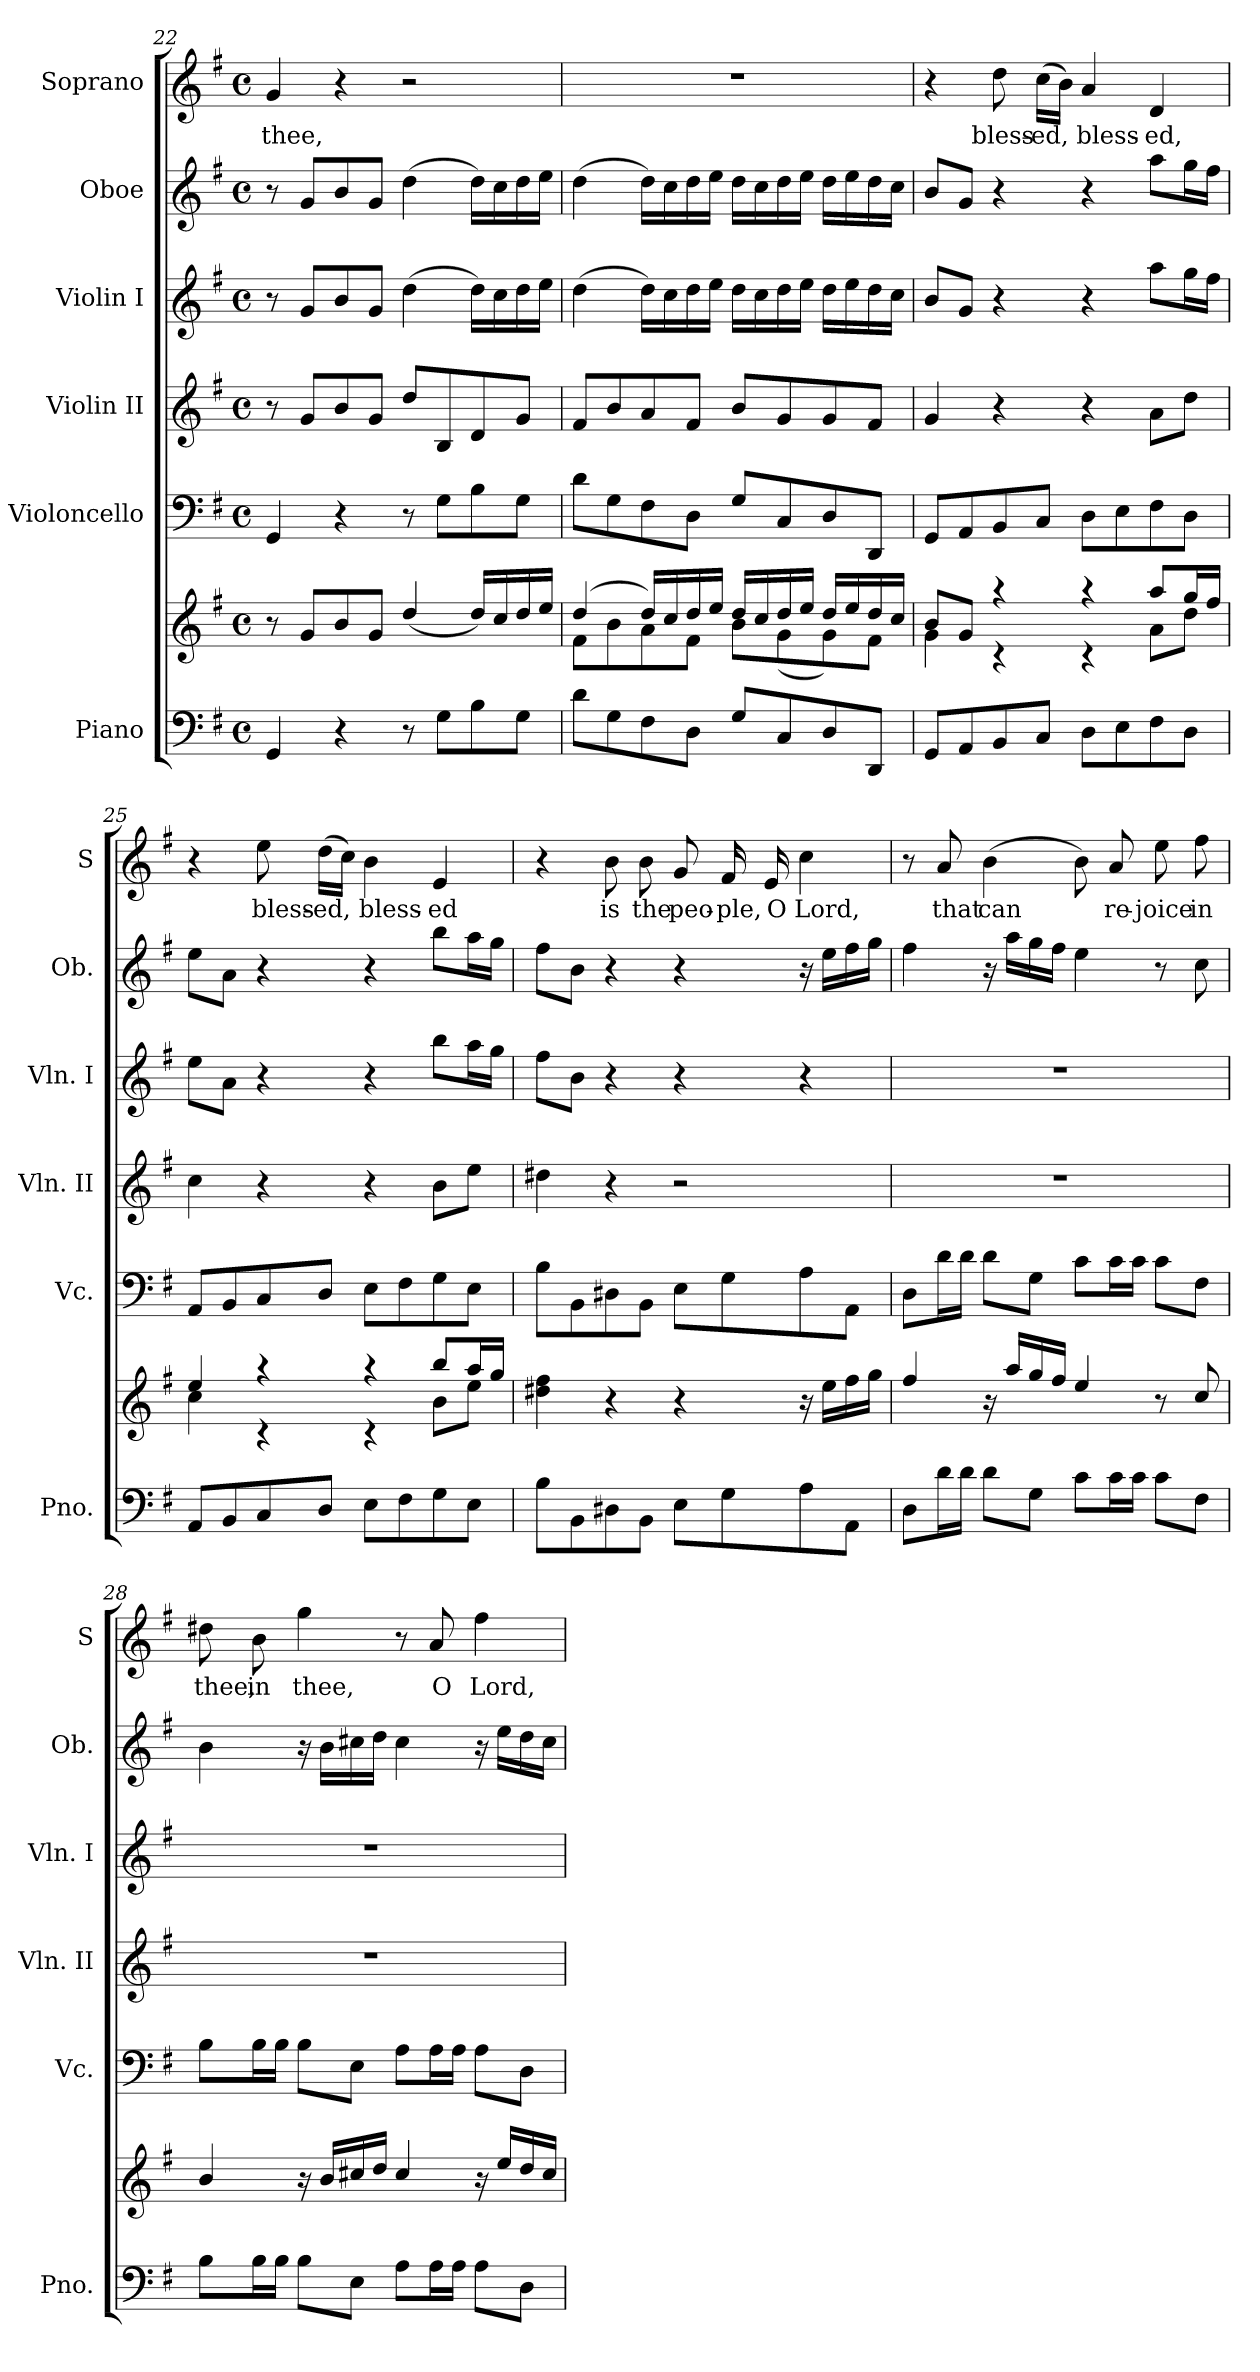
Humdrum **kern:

**kern	**kern	**kern	**kern	**kern	**kern	**kern	**text
*part6	*part6	*part5	*part4	*part3	*part2	*part1	*part1
*staff7	*staff6	*staff5	*staff4	*staff3	*staff2	*staff1	*staff1
*I"Piano	*	*I"Violoncello	*I"Violin II	*I"Violin I	*I"Oboe	*I"Soprano	*
*I'Pno.	*	*I'Vc.	*I'Vln. II	*I'Vln. I	*I'Ob.	*I'S	*
!!LO:PB:g=z
*clefF4	*clefG2	*clefF4	*clefG2	*clefG2	*clefG2	*clefG2	*
*k[f#]	*k[f#]	*k[f#]	*k[f#]	*k[f#]	*k[f#]	*k[f#]	*
*G:	*G:	*G:	*G:	*G:	*G:	*G:	*
*M4/4	*M4/4	*M4/4	*M4/4	*M4/4	*M4/4	*M4/4	*
*met(c)	*met(c)	*met(c)	*met(c)	*met(c)	*met(c)	*met(c)	*
=22	=22	=22	=22	=22	=22	=22	=22
4GG/	8r	4GG/	8r	8r	8r	4g/	thee,
.	8g/L	.	8g/L	8g/L	8g/L	.	.
4r	8b/	4r	8b/	8b/	8b/	4r	.
.	8g/J	.	8g/J	8g/J	8g/J	.	.
8r	(4dd/	8r	8dd/L	(4dd\	(4dd\	2r	.
8G\L	.	8G\L	8B/	.	.	.	.
8B\	16dd/LL)	8B\	8d/	16dd\LL)	16dd\LL)	.	.
.	16cc/	.	.	16cc\	16cc\	.	.
8G\J	16dd/	8G\J	8g/J	16dd\	16dd\	.	.
.	16ee/JJ	.	.	16ee\JJ	16ee\JJ	.	.
=23	=23	=23	=23	=23	=23	=23	=23
*	*^	*	*	*	*	*	*
8d\L	(4dd/	8f#\L	8d\L	8f#/L	(4dd\	(4dd\	1r	.
8G\	.	8b\	8G\	8b/	.	.	.	.
8F#\	16dd/LL)	8a\	8F#\	8a/	16dd\LL)	16dd\LL)	.	.
.	16cc/	.	.	.	16cc\	16cc\	.	.
8D\J	16dd/	8f#\J	8D\J	8f#/J	16dd\	16dd\	.	.
.	16ee/JJ	.	.	.	16ee\JJ	16ee\JJ	.	.
8G/L	16dd/LL	8b\L	8G/L	8b/L	16dd\LL	16dd\LL	.	.
.	16cc/	.	.	.	16cc\	16cc\	.	.
8C/	16dd/	(8g\	8C/	8g/	16dd\	16dd\	.	.
.	16ee/JJ	.	.	.	16ee\JJ	16ee\JJ	.	.
8D/	16dd/LL	8g\)	8D/	8g/	16dd\LL	16dd\LL	.	.
.	16ee/	.	.	.	16ee\	16ee\	.	.
8DD/J	16dd/	8f#\J	8DD/J	8f#/J	16dd\	16dd\	.	.
.	16cc/JJ	.	.	.	16cc\JJ	16cc\JJ	.	.
=24	=24	=24	=24	=24	=24	=24	=24	=24
8GG/L	8b/L	4g\	8GG/L	4g/	8b/L	8b/L	4r	.
8AA/	8g/J	.	8AA/	.	8g/J	8g/J	.	.
8BB/	4raa	4rc	8BB/	4r	4r	4r	8dd\	bless-
8C/J	.	.	8C/J	.	.	.	(16cc\LL	-ed,
.	.	.	.	.	.	.	16b\JJ)	.
8D\L	4raa	4rc	8D\L	4r	4r	4r	4a/	bless-
8E\	.	.	8E\	.	.	.	.	.
8F#\	8aa/L	8a\L	8F#\	8a\L	8aa\L	8aa\L	4d/	-ed,
8D\J	16gg/L	8dd\J	8D\J	8dd\J	16gg\L	16gg\L	.	.
.	16ff#/JJ	.	.	.	16ff#\JJ	16ff#\JJ	.	.
!!LO:LB:g=z
=25	=25	=25	=25	=25	=25	=25	=25	=25
8AA/L	4ee/	4cc\	8AA/L	4cc\	8ee\L	8ee\L	4r	.
8BB/	.	.	8BB/	.	8a\J	8a\J	.	.
8C/	4raa	4rc	8C/	4r	4r	4r	8ee\	bless-
8D/J	.	.	8D/J	.	.	.	(16dd\LL	-ed,
.	.	.	.	.	.	.	16cc\JJ)	.
8E\L	4raa	4rc	8E\L	4r	4r	4r	4b\	bless-
8F#\	.	.	8F#\	.	.	.	.	.
8G\	8bb/L	8b\L	8G\	8b\L	8bb\L	8bb\L	4e/	-ed
8E\J	16aa/L	8ee\J	8E\J	8ee\J	16aa\L	16aa\L	.	.
.	16gg/JJ	.	.	.	16gg\JJ	16gg\JJ	.	.
*	*v	*v	*	*	*	*	*	*
=26	=26	=26	=26	=26	=26	=26	=26
8B\L	4dd#X\ 4ff#\	8B\L	4dd#X\	8ff#\L	8ff#\L	4r	.
8BB\	.	8BB\	.	8b\J	8b\J	.	.
8D#X\	4r	8D#X\	4r	4r	4r	8b\	is
8BB\J	.	8BB\J	.	.	.	8b\	the
8E\L	4r	8E\L	2r	4r	4r	8g/	peo-
8G\	.	8G\	.	.	.	16f#/	-ple,
.	.	.	.	.	.	16e/	O
8A\	16r	8A\	.	4r	16r	4cc\	Lord,
.	16ee\LL	.	.	.	16ee\LL	.	.
8AA\J	16ff#\	8AA\J	.	.	16ff#\	.	.
.	16gg\JJ	.	.	.	16gg\JJ	.	.
=27	=27	=27	=27	=27	=27	=27	=27
8D\L	4ff#/	8D\L	1r	1r	4ff#\	8r	.
16d\L	.	16d\L	.	.	.	8a/	that
16d\JJ	.	16d\JJ	.	.	.	.	.
8d\L	16r	8d\L	.	.	16r	(4b\	can
.	16aa/LL	.	.	.	16aa\LL	.	.
8G\J	16gg/	8G\J	.	.	16gg\	.	.
.	16ff#/JJ	.	.	.	16ff#\JJ	.	.
8c\L	4ee/	8c\L	.	.	4ee\	8b\)	.
16c\L	.	16c\L	.	.	.	8a/	re-
16c\JJ	.	16c\JJ	.	.	.	.	.
8c\L	8r	8c\L	.	.	8r	8ee\	-joice
8F#\J	8cc/	8F#\J	.	.	8cc\	8ff#\	in
!!LO:PB:g=z
=28	=28	=28	=28	=28	=28	=28	=28
8B\L	4b/	8B\L	1r	1r	4b\	8dd#X\	thee,
16B\L	.	16B\L	.	.	.	8b\	in
16B\JJ	.	16B\JJ	.	.	.	.	.
8B\L	16r	8B\L	.	.	16r	4gg\	thee,
.	16b/LL	.	.	.	16b\LL	.	.
8E\J	16cc#X/	8E\J	.	.	16cc#X\	.	.
.	16dd/JJ	.	.	.	16dd\JJ	.	.
8A\L	4cc#/	8A\L	.	.	4cc#\	8r	.
16A\L	.	16A\L	.	.	.	8a/	O
16A\JJ	.	16A\JJ	.	.	.	.	.
8A\L	16r	8A\L	.	.	16r	4ff#\	Lord,
.	16ee/LL	.	.	.	16ee\LL	.	.
8D\J	16dd/	8D\J	.	.	16dd\	.	.
.	16cc#/JJ	.	.	.	16cc#\JJ	.	.
=	=	=	=	=	=	=	=
*-	*-	*-	*-	*-	*-	*-	*-
